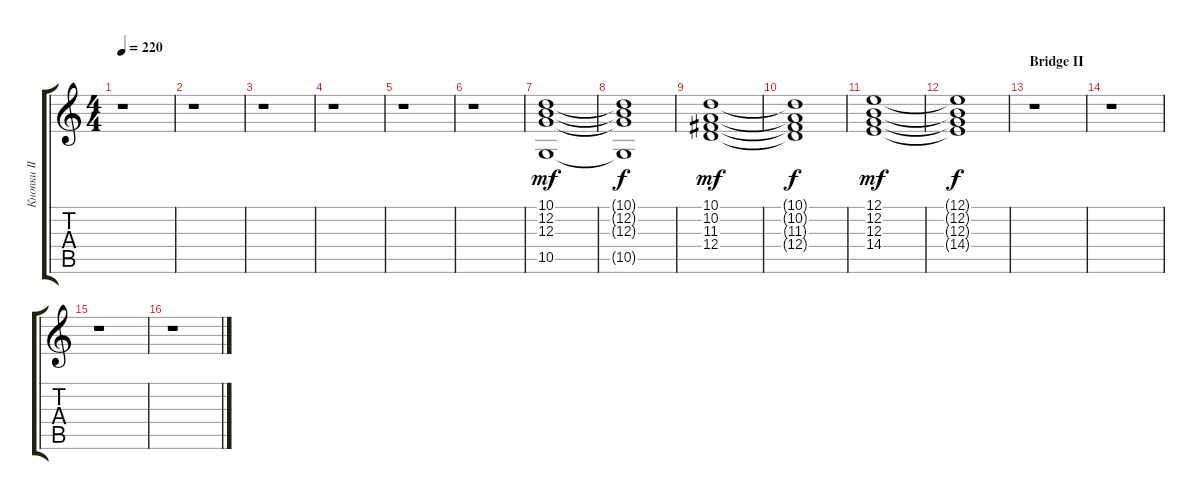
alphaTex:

\track ("Кнопки II" "Кнопки II") {instrument choiraahs}
\staff {score tabs}
\tuning (E4 B3 G3 D3 A2 E2) {hide}
\ts (4 4)
\tempo 220
\clef g2
\ks c
r.1{dy mf} |
r.1 |
r.1 |
r.1 |
r.1 |
r.1 |
(10.1 12.2 12.3 10.5).1 |
(10.1{t} 12.2{t} 12.3{t} 10.5{t}).1{dy f} |
(10.1 10.2 11.3 12.4).1{dy mf} |
(10.1{t} 10.2{t} 11.3{t} 12.4{t}).1{dy f} |
(12.1 12.2 12.3 14.4).1{dy mf} |
(12.1{t} 12.2{t} 12.3{t} 14.4{t}).1{dy f} |
\section ("" "Bridge II")
r.1 |
r.1 |
r.1 |
r.1
